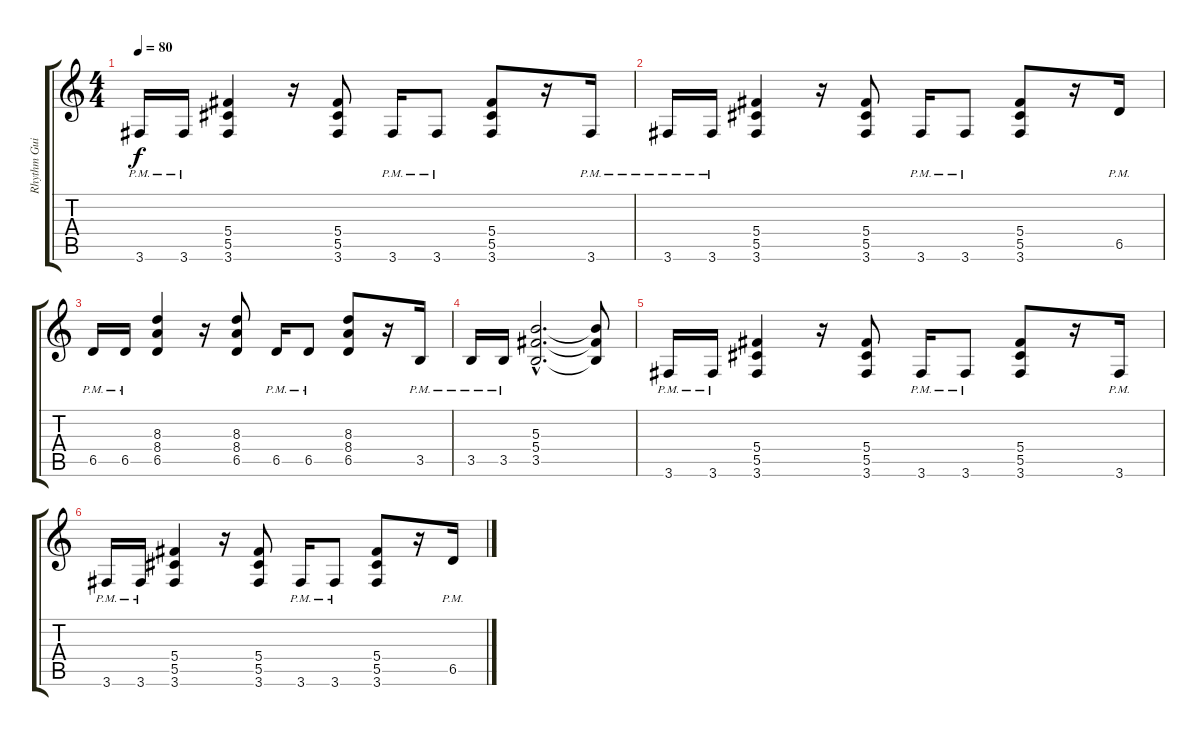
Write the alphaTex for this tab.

\track ("Rhythm Guitar" "Rhythm Gui") {instrument distortionguitar}
\staff {score tabs}
\tuning (Eb4 Bb3 Gb3 Db3 Ab2 Eb2) {hide}
\ts (4 4)
\tempo 80
\clef g2
\ks c
3.6{pm}.16{dy f} 3.6{pm}.16 (5.4 5.5 3.6).4 r.16 (5.4 5.5 3.6).8 3.6{pm}.16 3.6{pm}.8 (5.4 5.5 3.6).8 r.16 3.6{pm}.16 |
3.6{pm}.16 3.6{pm}.16 (5.4 5.5 3.6).4 r.16 (5.4 5.5 3.6).8 3.6{pm}.16 3.6{pm}.8 (5.4 5.5 3.6).8 r.16 6.5{pm}.16 |
6.5{pm}.16 6.5{pm}.16 (8.3 8.4 6.5).4 r.16 (8.3 8.4 6.5).8 6.5{pm}.16 6.5{pm}.8 (8.3 8.4 6.5).8 r.16 3.5{pm}.16 |
3.5{pm}.16 3.5{pm}.16 (5.3{hac} 5.4{hac} 3.5{hac}).2{d} (5.3{t} 5.4{t} 3.5{t}).8 |
3.6{pm}.16 3.6{pm}.16 (5.4 5.5 3.6).4 r.16 (5.4 5.5 3.6).8 3.6{pm}.16 3.6{pm}.8 (5.4 5.5 3.6).8 r.16 3.6{pm}.16 |
3.6{pm}.16 3.6{pm}.16 (5.4 5.5 3.6).4 r.16 (5.4 5.5 3.6).8 3.6{pm}.16 3.6{pm}.8 (5.4 5.5 3.6).8 r.16 6.5{pm}.16
